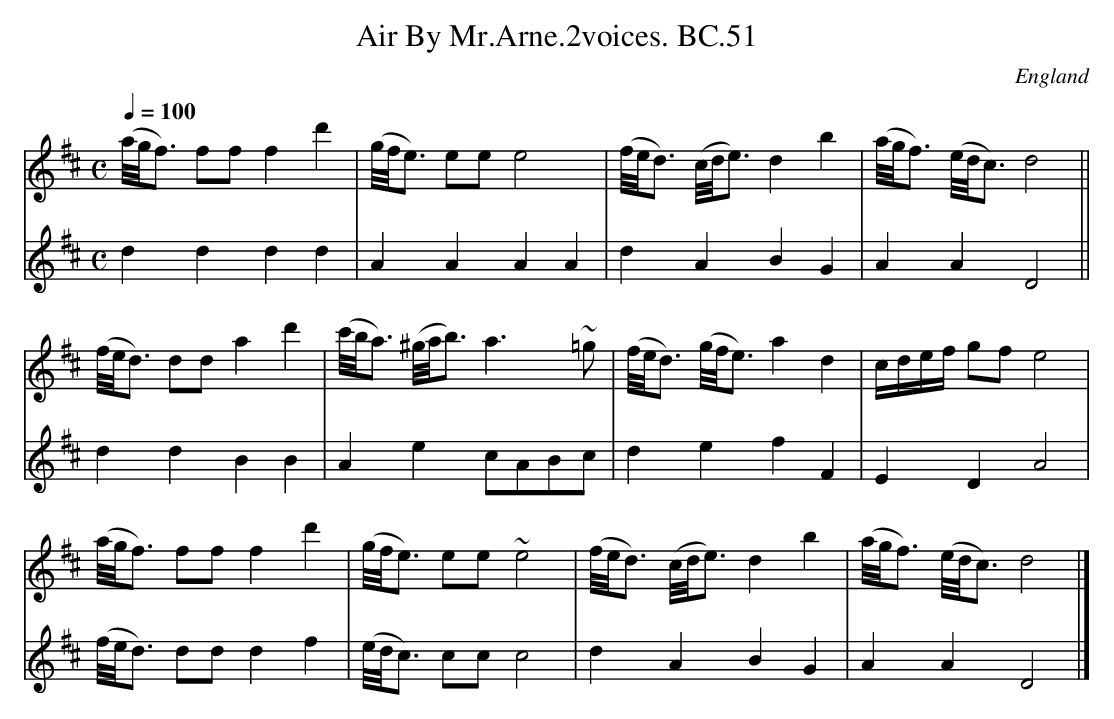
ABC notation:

X:1
T:Air By Mr.Arne.2voices. BC.51
M:C
L:1/16
Q:1/4=100
O:England
notC:Thomas Arne,1710-1778
K:D major
[V:1](a/g/f3) f2f2 f4 d'4|(g/f/e3) e2e2 e8|\
(f/e/d3) (c/d/e3) d4 b4|(a/g/f3) (e/d/c3) d8||!
[V:2][L:1/4]d d d d|A A A A|d A B G|A A D2||!
[V:1](f/e/d3) d2d2 a4 d'4|(c'/b/a3) (^g/a/b3) a6 ~=g2|\
(f/e/d3) (g/f/e3) a4 d4|cdef g2f2 e8|!
[V:2]d d B B|A e c/A/B/c/|d e f F|E D A2|!
[V:1](a/g/f3) f2f2 f4 d'4|(g/f/e3) e2e2 ~e8|\
(f/e/d3) (c/d/e3) d4 b4|(a/g/f3) (e/d/c3) d8|]
[V:2][L:1/16](f/e/d3) d2d2 d4 f4|\
(e/d/c3) c2c2 c8|[L:1/4]d A B G|A A D2|]
